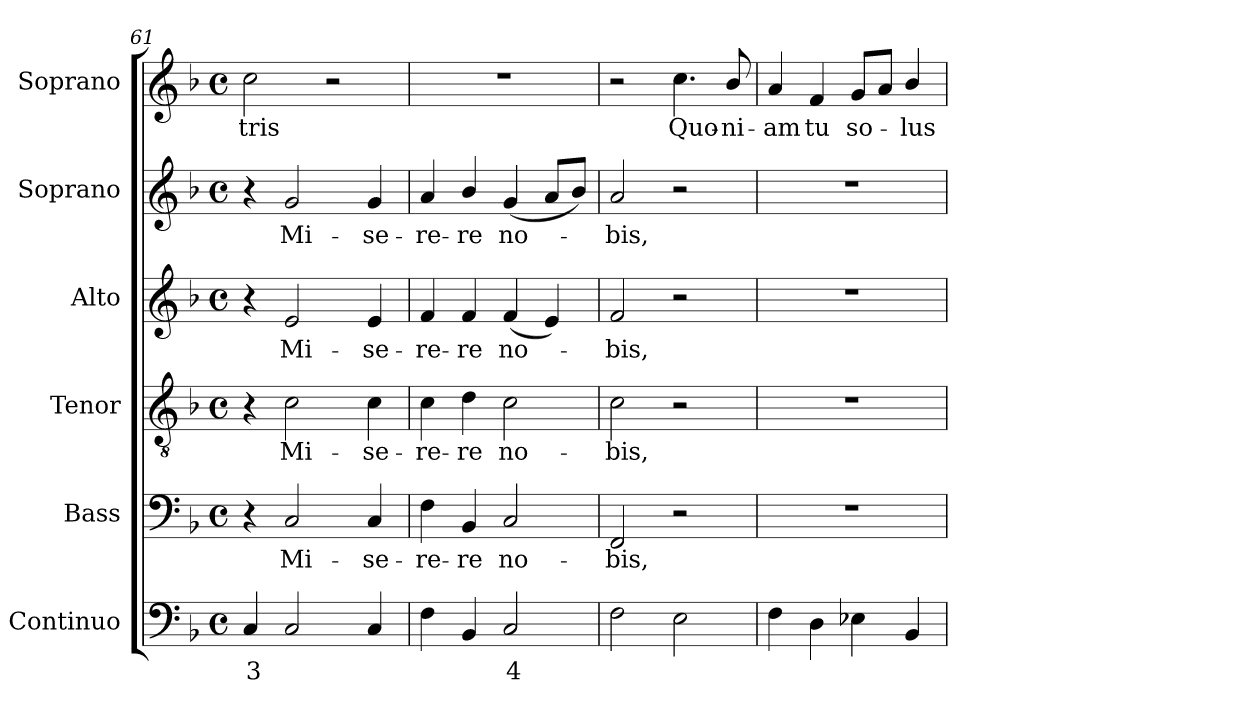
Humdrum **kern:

**kern	**text	**kern	**text	**kern	**text	**kern	**text	**kern	**text	**kern	**text
*part6	*part6	*part5	*part5	*part4	*part4	*part3	*part3	*part2	*part2	*part1	*part1
*staff6	*staff6	*staff5	*staff5	*staff4	*staff4	*staff3	*staff3	*staff2	*staff2	*staff1	*staff1
*I"Continuo	*	*I"Bass	*	*I"Tenor	*	*I"Alto	*	*I"Soprano	*	*I"Soprano	*
*I'Cont.	*	*I'B.	*	*I'T.	*	*I'A.	*	*I'S.	*	*I'S.	*
!!LO:PB:g=z
*clefF4	*	*clefF4	*	*clefGv2	*	*clefG2	*	*clefG2	*	*clefG2	*
*	*	*	*	*ITrd7c12	*	*	*	*	*	*	*
*k[b-]	*	*k[b-]	*	*k[b-]	*	*k[b-]	*	*k[b-]	*	*k[b-]	*
*F:	*	*F:	*	*F:	*	*F:	*	*F:	*	*F:	*
*M4/4	*	*M4/4	*	*M4/4	*	*M4/4	*	*M4/4	*	*M4/4	*
*met(c)	*	*met(c)	*	*met(c)	*	*met(c)	*	*met(c)	*	*met(c)	*
=61	=61	=61	=61	=61	=61	=61	=61	=61	=61	=61	=61
!	!LO:LY:b:color=#000000	!	!	!	!	!	!	!	!	!	!
!	!	!	!	!	!	!	!	!	!	!	!LO:LY:b:color=#000000
4Ci/	3	4r	.	4r	.	4r	.	4r	.	2cci\	-tris
!	!	!	!LO:LY:b:color=#000000	!	!	!	!	!	!	!	!
!	!	!	!	!	!LO:LY:b:color=#000000	!	!	!	!	!	!
!	!	!	!	!	!	!	!LO:LY:b:color=#000000	!	!	!	!
!	!	!	!	!	!	!	!	!	!LO:LY:b:color=#000000	!	!
2Ci/	.	2Ci/	Mi-	2Ci\	Mi-	2ei/	Mi-	2gi/	Mi-	.	.
.	.	.	.	.	.	.	.	.	.	2r	.
!	!	!	!LO:LY:b:color=#000000	!	!	!	!	!	!	!	!
!	!	!	!	!	!LO:LY:b:color=#000000	!	!	!	!	!	!
!	!	!	!	!	!	!	!LO:LY:b:color=#000000	!	!	!	!
!	!	!	!	!	!	!	!	!	!LO:LY:b:color=#000000	!	!
4Ci/	.	4Ci/	-se-	4Ci\	-se-	4ei/	-se-	4gi/	-se-	.	.
=62	=62	=62	=62	=62	=62	=62	=62	=62	=62	=62	=62
!	!	!	!LO:LY:b:color=#000000	!	!	!	!	!	!	!	!
!	!	!	!	!	!LO:LY:b:color=#000000	!	!	!	!	!	!
!	!	!	!	!	!	!	!LO:LY:b:color=#000000	!	!	!	!
!	!	!	!	!	!	!	!	!	!LO:LY:b:color=#000000	!	!
4Fi\	.	4Fi\	-re-	4Ci\	-re-	4fi/	-re-	4ai/	-re-	1r	.
!	!	!	!LO:LY:b:color=#000000	!	!	!	!	!	!	!	!
!	!	!	!	!	!LO:LY:b:color=#000000	!	!	!	!	!	!
!	!	!	!	!	!	!	!LO:LY:b:color=#000000	!	!	!	!
!	!	!	!	!	!	!	!	!	!LO:LY:b:color=#000000	!	!
4BB-i/	.	4BB-i/	-re	4Di\	-re	4fi/	-re	4b-i/	-re	.	.
!	!LO:LY:b:color=#000000	!	!	!	!	!	!	!	!	!	!
!	!	!	!LO:LY:b:color=#000000	!	!	!	!	!	!	!	!
!	!	!	!	!	!LO:LY:b:color=#000000	!	!	!	!	!	!
!	!	!	!	!	!	!	!LO:LY:b:color=#000000	!	!	!	!
!	!	!	!	!	!	!	!	!	!LO:LY:b:color=#000000	!	!
2Ci/	4	2Ci/	no-	2Ci\	no-	(4fi/	no-	(4gi/	no-	.	.
.	.	.	.	.	.	4ei/)	.	8ai/L	.	.	.
.	.	.	.	.	.	.	.	8b-i/J)	.	.	.
=63	=63	=63	=63	=63	=63	=63	=63	=63	=63	=63	=63
!	!	!	!LO:LY:b:color=#000000	!	!	!	!	!	!	!	!
!	!	!	!	!	!LO:LY:b:color=#000000	!	!	!	!	!	!
!	!	!	!	!	!	!	!LO:LY:b:color=#000000	!	!	!	!
!	!	!	!	!	!	!	!	!	!LO:LY:b:color=#000000	!	!
2Fi\	.	2FFi/	-bis,	2Ci\	-bis,	2fi/	-bis,	2ai/	-bis,	2r	.
!	!	!	!	!	!	!	!	!	!	!	!LO:LY:b:color=#000000
2Ei\	.	2r	.	2r	.	2r	.	2r	.	4.cci\	Quo-
!	!	!	!	!	!	!	!	!	!	!	!LO:LY:b:color=#000000
.	.	.	.	.	.	.	.	.	.	8b-i/	-ni-
=64	=64	=64	=64	=64	=64	=64	=64	=64	=64	=64	=64
!	!	!	!	!	!	!	!	!	!	!	!LO:LY:b:color=#000000
4Fi\	.	1r	.	1r	.	1r	.	1r	.	4ai/	-am
!	!	!	!	!	!	!	!	!	!	!	!LO:LY:b:color=#000000
4Di\	.	.	.	.	.	.	.	.	.	4fi/	tu
!	!	!	!	!	!	!	!	!	!	!	!LO:LY:b:color=#000000
4E-Xi\	.	.	.	.	.	.	.	.	.	8gi/L	so-
.	.	.	.	.	.	.	.	.	.	8ai/J	.
!	!	!	!	!	!	!	!	!	!	!	!LO:LY:b:color=#000000
4BB-i/	.	.	.	.	.	.	.	.	.	4b-i/	-lus
=	=	=	=	=	=	=	=	=	=	=	=
*-	*-	*-	*-	*-	*-	*-	*-	*-	*-	*-	*-
